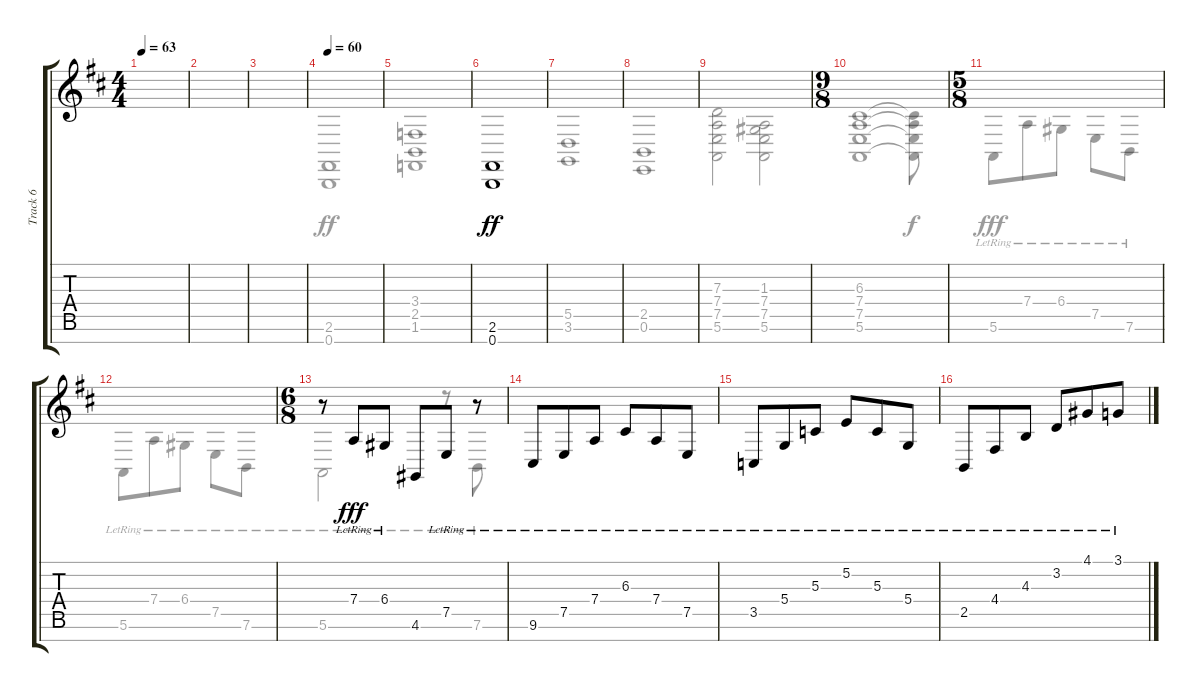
\track ("Track 6" "Track 6") {instrument acousticgrandpiano}
\staff {score tabs}
\tuning (E4 B3 G3 D3 A2 E2 B1) {hide}
\voice
\ts (4 4)
\tempo 63
\clef g2
\ks d
|
|
|
\tempo 60
|
|
(2.6 0.7).1{dy ff} |
|
|
|
\ts (9 8)
|
\ts (5 8)
|
|
\ts (6 8)
r.8 7.4{lr}.8{dy fff} 6.4{lr}.8 4.6.8 7.5{lr}.8 r.8 |
9.6{lr}.8 7.5{lr}.8 7.4{lr}.8 6.3{lr}.8 7.4{lr}.8 7.5{lr}.8 |
3.5{lr}.8 5.4{lr}.8 5.3{lr}.8 5.2{lr}.8 5.3{lr}.8 5.4{lr}.8 |
2.5{lr}.8 4.4{lr}.8 4.3{lr}.8 3.2{lr}.8 4.1{lr}.8 3.1{lr}.8
\voice
\clef g2
\ottava regular
\simile none
\ks d
|
|
|
(2.6 0.7).1{dy ff} |
(3.4 2.5 1.6).1 |
|
(5.5 3.6).1 |
(2.5 0.6).1 |
(7.3 7.4 7.5 5.6).2 (1.3 7.4 7.5 5.6).2 |
(6.3 7.4 7.5 5.6).1 (6.3{t} 7.4{t} 7.5{t} 5.6{t}).8{dy f} |
5.6{lr}.8{dy fff} 7.4{lr}.8 6.4{lr}.8 7.5{lr}.8 7.6{lr}.8 |
5.6{lr}.8 7.4{lr}.8 6.4{lr}.8 7.5{lr}.8 7.6{lr}.8 |
5.6{lr}.2 r.8 7.6{lr}.8 |
|
|
